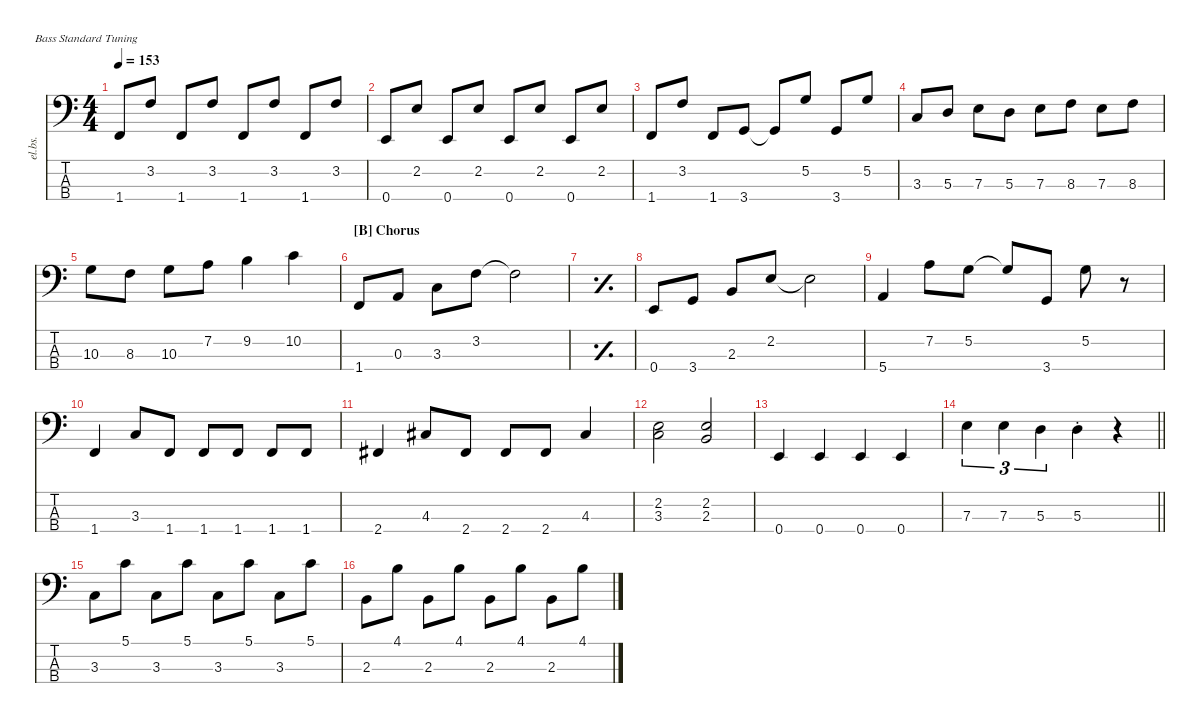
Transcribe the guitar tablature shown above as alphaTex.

\defaultSystemsLayout 4
\hideDynamics
\bracketExtendMode nobrackets
\track ("Electric Bass" "el.bs.") {instrument electricbassfinger}
\staff {score tabs}
\tuning (G2 D2 A1 E1)
\ts (4 4)
\tempo 153
\clef f4
\ks c
1.4.8{dy mf beam Up} 3.2.8{beam Up} 1.4.8{beam Up} 3.2.8{beam Up} 1.4.8{beam Up} 3.2.8{beam Up} 1.4.8{beam Up} 3.2.8{beam Up} |
0.4.8{beam Up} 2.2.8{beam Up} 0.4.8{beam Up} 2.2.8{beam Up} 0.4.8{beam Up} 2.2.8{beam Up} 0.4.8{beam Up} 2.2.8{beam Up} |
1.4.8{beam Up} 3.2.8{beam Up} 1.4.8{beam Up} 3.4.8{beam Up} 3.4{t}.8{beam Up} 5.2.8{beam Up} 3.4.8{beam Up} 5.2.8{beam Up} |
3.3.8{beam Up} 5.3.8{beam Up} 7.3.8{beam Down} 5.3.8{beam Down} 7.3.8{beam Down} 8.3.8{beam Down} 7.3.8{beam Down} 8.3.8{beam Down} |
10.3.8{beam Down} 8.3.8{beam Down} 10.3.8{beam Down} 7.2.8{beam Down} 9.2.4{beam Down} 10.2.4{beam Down} |
\section ("B" "Chorus")
1.4.8{beam Up} 0.3.8{beam Up} 3.3.8{beam Down} 3.2.8{beam Down} 3.2{t}.2{beam Down} |
\simile simple
|
\simile none
0.4.8{beam Up} 3.4.8{beam Up} 2.3.8{beam Up} 2.2.8{beam Up} 2.2{t}.2{beam Down} |
5.4.4{beam Up} 7.2.8{beam Down} 5.2.8{beam Down} 5.2{t}.8{beam Up} 3.4.8{beam Up} 5.2.8{beam Down} r.8{beam Down} |
1.4.4{beam Up} 3.3.8{beam Up} 1.4.8{beam Up} 1.4.8{beam Up} 1.4.8{beam Up} 1.4.8{beam Up} 1.4.8{beam Up} |
2.4{acc #}.4{beam Up} 4.3{acc #}.8{beam Up} 2.4{acc #}.8{beam Up} 2.4{acc #}.8{beam Up} 2.4{acc #}.8{beam Up} 4.3{acc #}.4{beam Up} |
(3.3 2.2).2{beam Down} (2.2 2.3).2{beam Up} |
0.4.4{beam Up} 0.4.4{beam Up} 0.4.4{beam Up} 0.4.4{beam Up} |
\barLineRight lightlight
7.3.4{tu (3 2) beam Down} 7.3.4{tu (3 2) beam Down} 5.3.4{tu (3 2) beam Down} 5.3{st}.4{beam Down} r.4{beam Down} |
3.3.8{beam Down} 5.1.8{beam Down} 3.3.8{beam Down} 5.1.8{beam Down} 3.3.8{beam Down} 5.1.8{beam Down} 3.3.8{beam Down} 5.1.8{beam Down} |
2.3.8{beam Down} 4.1.8{beam Down} 2.3.8{beam Down} 4.1.8{beam Down} 2.3.8{beam Down} 4.1.8{beam Down} 2.3.8{beam Down} 4.1.8{beam Down}
